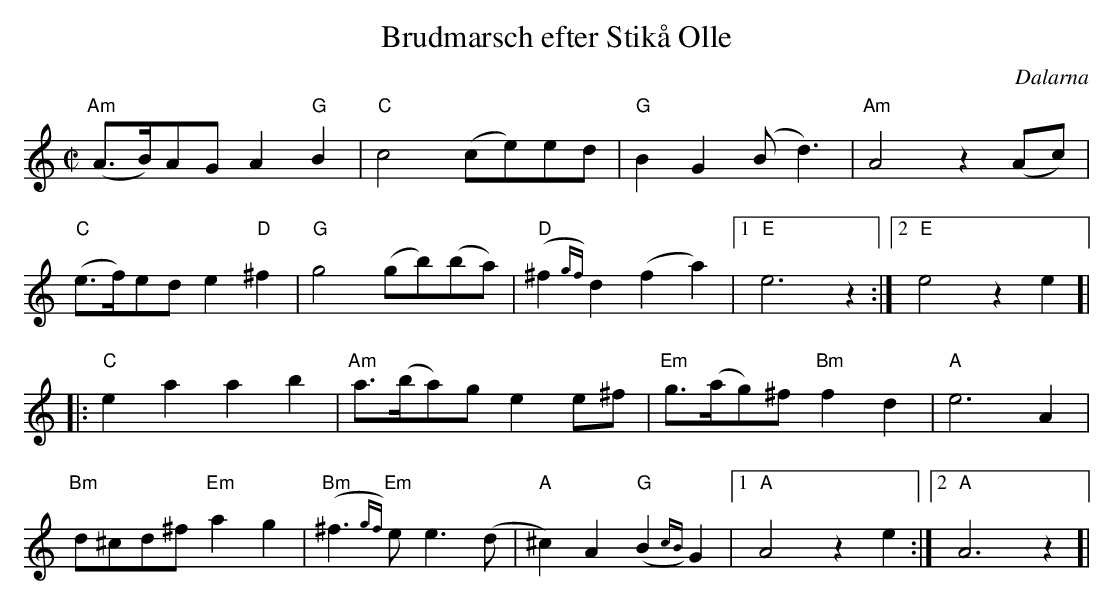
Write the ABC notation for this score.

X:1
T:Brudmarsch efter Stikå Olle
O:Dalarna
M:C|
L:1/8
K:Am
"Am"(A>B)AG A2 "G"B2|"C"c4 (ce)ed|"G"B2G2 (B d3)|"Am"A4 z2 (Ac)|
"C"(e>f)ed e2 "D"^f2|"G"g4 (gb)(ba)|"D"(^f2{gf}) d2 (f2 a2)|1"E"e6 z2:|2"E"e4 z2e2]|
|:"C"e2 a2 a2 b2|"Am"a>(ba)g e2 e^f|"Em"g>(ag)^f "Bm"f2 d2|"A"e6 A2|
"Bm"d^cd^f "Em"a2 g2|"Bm"(^f3{gf}) "Em"e e3 (d|"A"^c2) A2 "G"(B2{cB}) G2|1"A"A4 z2 e2:|2"A"A6 z2]|
